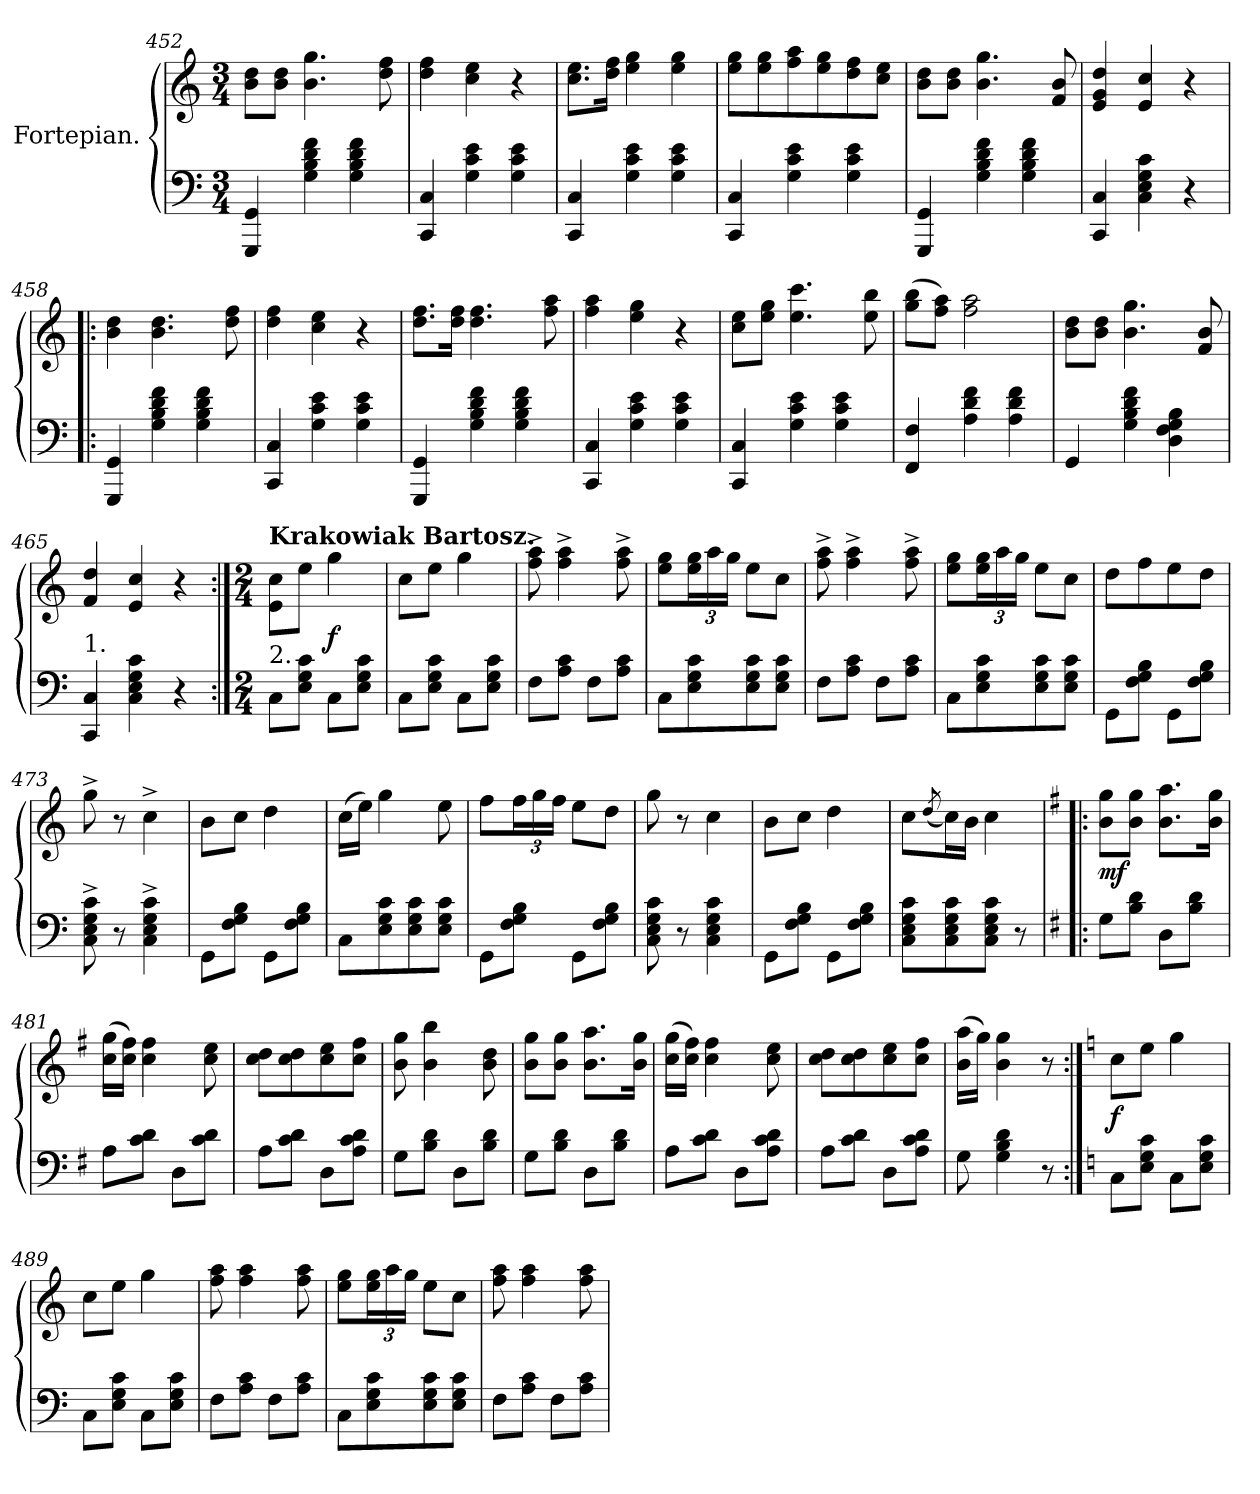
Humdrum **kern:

**kern	**kern	**dynam
*part1	*part1	*part1
*staff2	*staff1	*staff1/2
*I"Fortepian.	*	*
*clefF4	*clefG2	*
*k[]	*k[]	*
*M3/4	*M3/4	*
=452	=452	=452
4GGG/ 4GG/	8b\ 8dd\L	.
.	8b\ 8dd\J	.
4G\ 4B\ 4d\ 4f\	4.b\ 4.gg\	.
4G\ 4B\ 4d\ 4f\	.	.
.	8dd\ 8ff\	.
=453	=453	=453
4CC/ 4C/	4dd\ 4ff\	.
4G\ 4c\ 4e\	4cc\ 4ee\	.
4G\ 4c\ 4e\	4r	.
=454	=454	=454
4CC/ 4C/	8.cc\ 8.ee\L	.
.	16dd\ 16ff\Jk	.
4G\ 4c\ 4e\	4ee\ 4gg\	.
4G\ 4c\ 4e\	4ee\ 4gg\	.
=455	=455	=455
4CC/ 4C/	8ee\ 8gg\L	.
.	8ee\ 8gg\	.
4G\ 4c\ 4e\	8ff\ 8aa\	.
.	8ee\ 8gg\	.
4G\ 4c\ 4e\	8dd\ 8ff\	.
.	8cc\ 8ee\J	.
=456	=456	=456
4GGG/ 4GG/	8b\ 8dd\L	.
.	8b\ 8dd\J	.
4G\ 4B\ 4d\ 4f\	4.b\ 4.gg\	.
4G\ 4B\ 4d\ 4f\	.	.
.	8f/ 8b/	.
=457	=457	=457
4CC/ 4C/	4e/ 4g/ 4dd/	.
4C\ 4E\ 4G\ 4c\	4e/ 4cc/	.
4r	4r	.
=458!|:	=458!|:	=458!|:
4GGG/ 4GG/	4b\ 4dd\	.
4G\ 4B\ 4d\ 4f\	4.b\ 4.dd\	.
4G\ 4B\ 4d\ 4f\	.	.
.	8dd\ 8ff\	.
=459	=459	=459
4CC/ 4C/	4dd\ 4ff\	.
4G\ 4c\ 4e\	4cc\ 4ee\	.
4G\ 4c\ 4e\	4r	.
=460	=460	=460
4GGG/ 4GG/	8.dd\ 8.ff\L	.
.	16dd\ 16ff\Jk	.
4G\ 4B\ 4d\ 4f\	4.dd\ 4.ff\	.
4G\ 4B\ 4d\ 4f\	.	.
.	8ff\ 8aa\	.
=461	=461	=461
4CC/ 4C/	4ff\ 4aa\	.
4G\ 4c\ 4e\	4ee\ 4gg\	.
4G\ 4c\ 4e\	4r	.
=462	=462	=462
4CC/ 4C/	8cc\ 8ee\L	.
.	8ee\ 8gg\J	.
4G\ 4c\ 4e\	4.ee\ 4.ccc\	.
4G\ 4c\ 4e\	.	.
.	8ee\ 8bb\	.
=463	=463	=463
4FF/ 4F/	(8gg\ 8bb\L	.
.	8ff\ 8aa\J)	.
4A\ 4d\ 4f\	2ff\ 2aa\	.
4A\ 4d\ 4f\	.	.
=464	=464	=464
4GG/	8b\ 8dd\L	.
.	8b\ 8dd\J	.
4G\ 4B\ 4d\ 4f\	4.b\ 4.gg\	.
4D\ 4F\ 4G\ 4B\	.	.
.	8f/ 8b/	.
=465	=465	=465
!LO:TX:a:t=1.	!	!
4CC/ 4C/	4f/ 4dd/	.
4C\ 4E\ 4G\ 4c\	4e/ 4cc/	.
4r	4r	.
=466:|!	=466:|!	=466:|!
*M2/4	*M2/4	*
!	!LO:TX:a:B:t=Krakowiak Bartosz.	!
!LO:TX:a:t=2.	!	!
8C\L	8e\ 8cc\L	.
8E\ 8G\ 8c\J	8ee\J	.
8C\L	4gg\	f
8E\ 8G\ 8c\J	.	.
=467	=467	=467
8C\L	8cc\L	.
8E\ 8G\ 8c\J	8ee\J	.
8C\L	4gg\	.
8E\ 8G\ 8c\J	.	.
=468	=468	=468
8F\L	8ff^\ 8aa^\	.
8A\ 8c\J	4ff^\ 4aa^\	.
8F\L	.	.
8A\ 8c\J	8ff^\ 8aa^\	.
=469	=469	=469
8C\L	8ee\ 8gg\L	.
8E\ 8G\ 8c\	24ee\ 24gg\L	.
.	24aa\	.
.	24gg\JJ	.
8E\ 8G\ 8c\	8ee\L	.
8E\ 8G\ 8c\J	8cc\J	.
=470	=470	=470
8F\L	8ff^\ 8aa^\	.
8A\ 8c\J	4ff^\ 4aa^\	.
8F\L	.	.
8A\ 8c\J	8ff^\ 8aa^\	.
=471	=471	=471
8C\L	8ee\ 8gg\L	.
8E\ 8G\ 8c\	24ee\ 24gg\L	.
.	24aa\	.
.	24gg\JJ	.
8E\ 8G\ 8c\	8ee\L	.
8E\ 8G\ 8c\J	8cc\J	.
=472	=472	=472
8GG\L	8dd\L	.
8F\ 8G\ 8B\J	8ff\	.
8GG\L	8ee\	.
8F\ 8G\ 8B\J	8dd\J	.
=473	=473	=473
8C^\ 8E^\ 8G^\ 8c^\	8gg^\	.
8r	8r	.
4C^\ 4E^\ 4G^\ 4c^\	4cc^\	.
=474	=474	=474
8GG\L	8b\L	.
8F\ 8G\ 8B\J	8cc\J	.
8GG\L	4dd\	.
8F\ 8G\ 8B\J	.	.
=475	=475	=475
8C\L	(16cc\LL	.
.	16ee\JJ)	.
8E\ 8G\ 8c\	4gg\	.
8E\ 8G\ 8c\	.	.
8E\ 8G\ 8c\J	8ee\	.
=476	=476	=476
8GG\L	8ff\L	.
8F\ 8G\ 8B\J	24ff\L	.
.	24gg\	.
.	24ff\JJ	.
8GG\L	8ee\L	.
8F\ 8G\ 8B\J	8dd\J	.
=477	=477	=477
8C\ 8E\ 8G\ 8c\	8gg\	.
8r	8r	.
4C\ 4E\ 4G\ 4c\	4cc\	.
=478	=478	=478
8GG\L	8b\L	.
8F\ 8G\ 8B\J	8cc\J	.
8GG\L	4dd\	.
8F\ 8G\ 8B\J	.	.
=479	=479	=479
8C\ 8E\ 8G\ 8c\L	8cc\L	.
.	(8qdd/	.
8C\ 8E\ 8G\ 8c\	16cc\L)	.
.	16b\JJ	.
8C\ 8E\ 8G\ 8c\J	4cc\	.
8r	.	.
=480!|:	=480!|:	=480!|:
*k[f#]	*k[f#]	*
8G\L	8b\ 8gg\L	mf
8B\ 8d\J	8b\ 8gg\J	.
8D\L	8.b\ 8.aa\L	.
8B\ 8d\J	.	.
.	16b\ 16gg\Jk	.
=481	=481	=481
8A\L	(16cc\ 16gg\LL	.
.	16cc\ 16ff#\JJ)	.
8c\ 8d\J	4cc\ 4ff#\	.
8D\L	.	.
8c\ 8d\J	8cc\ 8ee\	.
=482	=482	=482
8A\L	8cc\ 8dd\L	.
8c\ 8d\J	8cc\ 8dd\	.
8D\L	8cc\ 8ee\	.
8A\ 8c\ 8d\J	8cc\ 8ff#\J	.
=483	=483	=483
8G\L	8b\ 8gg\	.
8B\ 8d\J	4b\ 4bb\	.
8D\L	.	.
8B\ 8d\J	8b\ 8dd\	.
=484	=484	=484
8G\L	8b\ 8gg\L	.
8B\ 8d\J	8b\ 8gg\J	.
8D\L	8.b\ 8.aa\L	.
8B\ 8d\J	.	.
.	16b\ 16gg\Jk	.
=485	=485	=485
8A\L	(16cc\ 16gg\LL	.
.	16cc\ 16ff#\JJ)	.
8c\ 8d\J	4cc\ 4ff#\	.
8D\L	.	.
8A\ 8c\ 8d\J	8cc\ 8ee\	.
=486	=486	=486
8A\L	8cc\ 8dd\L	.
8c\ 8d\J	8cc\ 8dd\	.
8D\L	8cc\ 8ee\	.
8A\ 8c\ 8d\J	8cc\ 8ff#\J	.
=487	=487	=487
8G\	(16b\ 16aa\LL	.
.	16gg\JJ)	.
4G\ 4B\ 4d\	4b\ 4gg\	.
8r	8r	.
=488:|!	=488:|!	=488:|!
*k[]	*k[]	*
8C\L	8cc\L	f
8E\ 8G\ 8c\J	8ee\J	.
8C\L	4gg\	.
8E\ 8G\ 8c\J	.	.
=489	=489	=489
8C\L	8cc\L	.
8E\ 8G\ 8c\J	8ee\J	.
8C\L	4gg\	.
8E\ 8G\ 8c\J	.	.
=490	=490	=490
8F\L	8ff\ 8aa\	.
8A\ 8c\J	4ff\ 4aa\	.
8F\L	.	.
8A\ 8c\J	8ff\ 8aa\	.
=491	=491	=491
8C\L	8ee\ 8gg\L	.
8E\ 8G\ 8c\	24ee\ 24gg\L	.
.	24aa\	.
.	24gg\JJ	.
8E\ 8G\ 8c\	8ee\L	.
8E\ 8G\ 8c\J	8cc\J	.
=492	=492	=492
8F\L	8ff\ 8aa\	.
8A\ 8c\J	4ff\ 4aa\	.
8F\L	.	.
8A\ 8c\J	8ff\ 8aa\	.
=	=	=
*-	*-	*-
